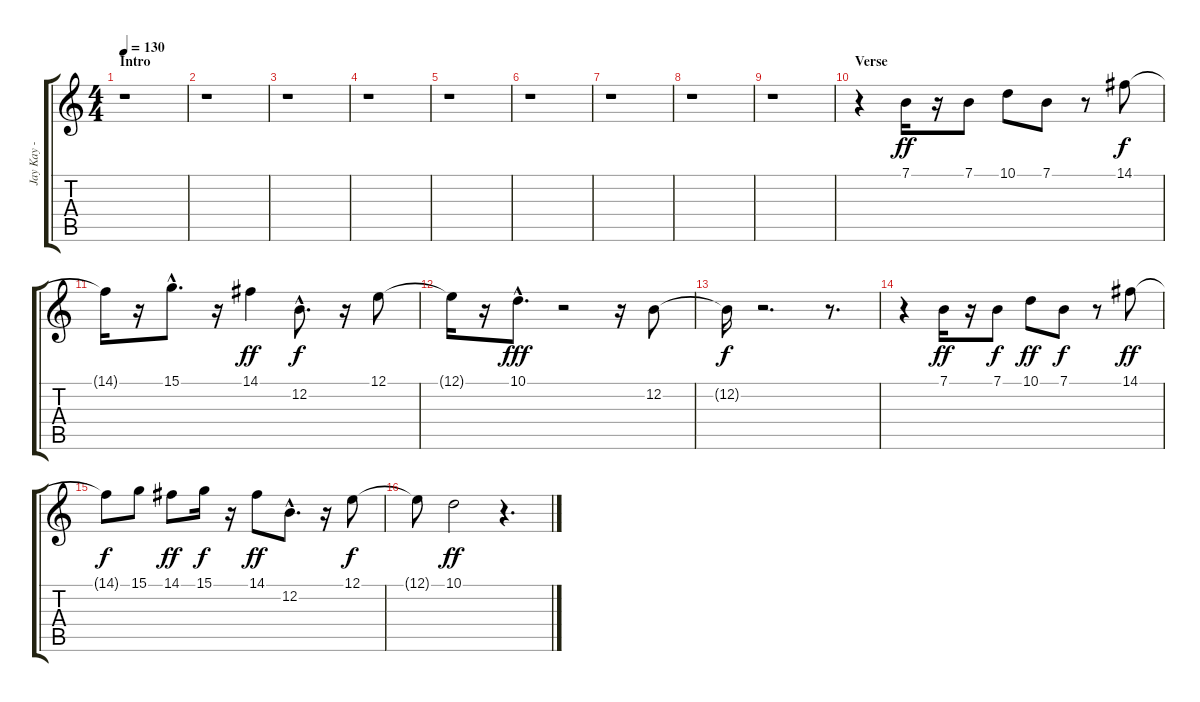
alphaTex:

\track ("Jay Kay - Voice" "Jay Kay - ") {instrument lead6voice}
\staff {score tabs}
\tuning (E4 B3 G3 D3 A2 E2) {hide}
\ts (4 4)
\section ("" "Intro")
\tempo 130
\clef g2
\ks c
r.1{dy ff instrument lead6voice} |
r.1 |
r.1 |
r.1 |
r.1 |
r.1 |
r.1 |
r.1 |
r.1 |
\section ("" "Verse")
r.4 7.1.16 r.16 7.1.8 10.1.8 7.1.8 r.8 14.1.8{dy f} |
14.1{t}.16 r.16 15.1{hac}.8{d} r.16 14.1.4{dy ff} 12.2{hac}.8{d dy f} r.16 12.1.8 |
12.1{t}.16 r.16 10.1{hac}.8{d dy fff} r.2 r.16 12.2.8 |
12.2{t}.16{dy f} r.2{d} r.8{d} |
r.4 7.1.16{dy ff} r.16 7.1.8{dy f} 10.1.8{dy ff} 7.1.8{dy f} r.8 14.1.8{dy ff} |
14.1{t}.8{dy f} 15.1.8 14.1.8{dy ff} 15.1.16{dy f} r.16 14.1.8{dy ff} 12.2{hac}.8{d} r.16 12.1.8{dy f} |
12.1{t}.8 10.1.2{dy ff} r.4{d}
